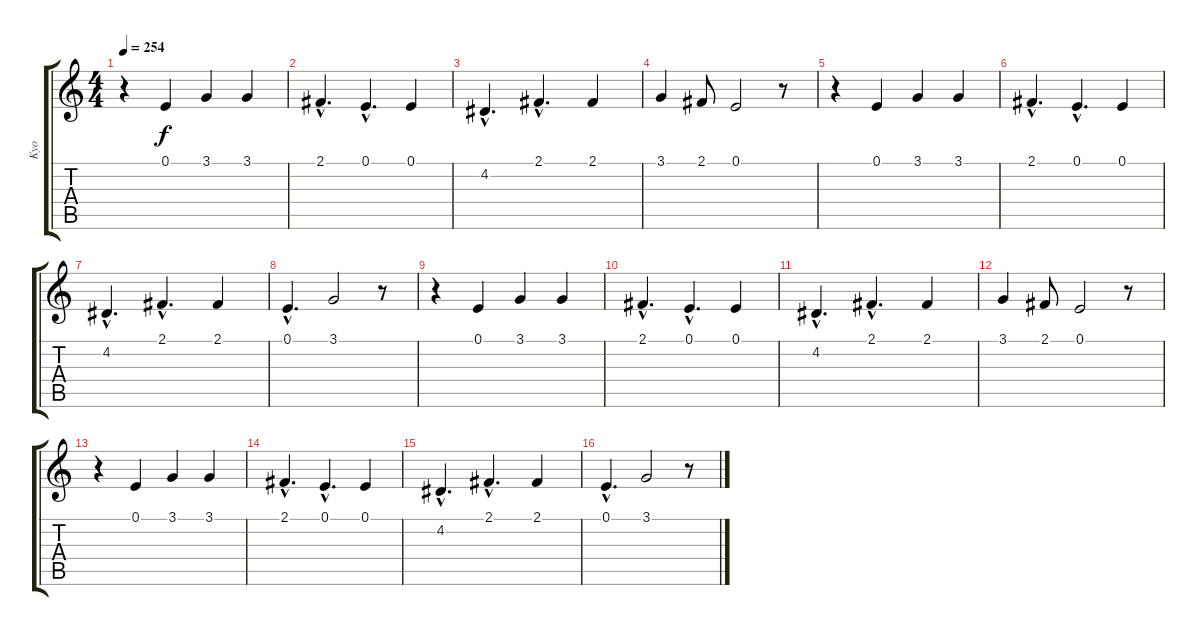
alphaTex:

\track ("Kyo" "Kyo") {instrument altosax}
\staff {score tabs}
\tuning (E4 B3 G3 D3 A2 E2) {hide}
\ts (4 4)
\tempo 254
\clef g2
\ks c
r.4{dy f} 0.1.4 3.1.4 3.1.4 |
2.1{hac}.4{d} 0.1{hac}.4{d} 0.1.4 |
4.2{hac}.4{d} 2.1{hac}.4{d} 2.1.4 |
3.1.4 2.1.8 0.1.2 r.8 |
r.4 0.1.4 3.1.4 3.1.4 |
2.1{hac}.4{d} 0.1{hac}.4{d} 0.1.4 |
4.2{hac}.4{d} 2.1{hac}.4{d} 2.1.4 |
0.1{hac}.4{d} 3.1.2 r.8 |
r.4 0.1.4 3.1.4 3.1.4 |
2.1{hac}.4{d} 0.1{hac}.4{d} 0.1.4 |
4.2{hac}.4{d} 2.1{hac}.4{d} 2.1.4 |
3.1.4 2.1.8 0.1.2 r.8 |
r.4 0.1.4 3.1.4 3.1.4 |
2.1{hac}.4{d} 0.1{hac}.4{d} 0.1.4 |
4.2{hac}.4{d} 2.1{hac}.4{d} 2.1.4 |
0.1{hac}.4{d} 3.1.2 r.8
